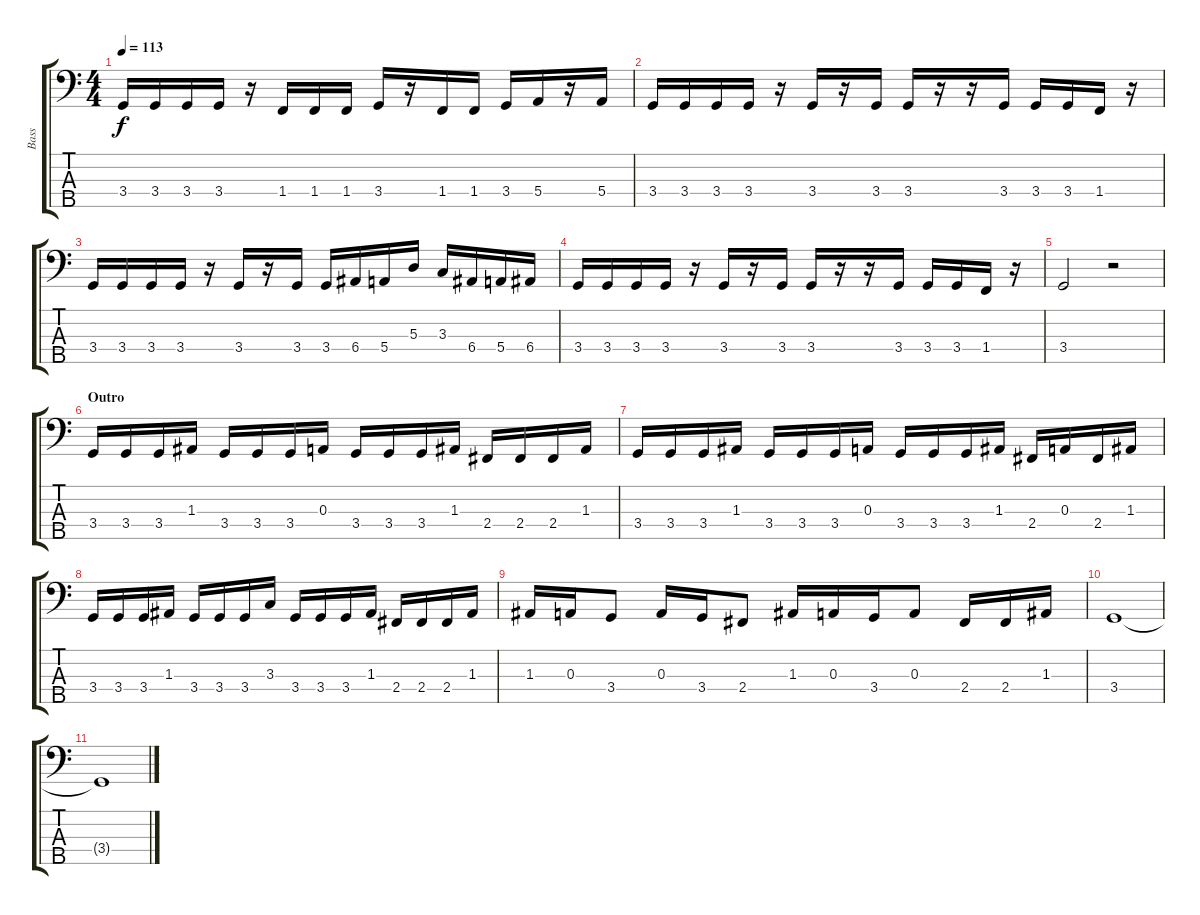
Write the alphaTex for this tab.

\track ("Bass" "Bass") {instrument electricbassfinger}
\staff {score tabs}
\tuning (G2 D2 A1 E1 B0) {hide}
\ts (4 4)
\tempo 113
\clef f4
\ks c
3.4.16{dy f} 3.4.16 3.4.16 3.4.16 r.16 1.4.16 1.4.16 1.4.16 3.4.16 r.16 1.4.16 1.4.16 3.4.16 5.4.16 r.16 5.4.16 |
3.4.16 3.4.16 3.4.16 3.4.16 r.16 3.4.16 r.16 3.4.16 3.4.16 r.16 r.16 3.4.16 3.4.16 3.4.16 1.4.16 r.16 |
3.4.16 3.4.16 3.4.16 3.4.16 r.16 3.4.16 r.16 3.4.16 3.4.16 6.4.16 5.4.16 5.3.16 3.3.16 6.4.16 5.4.16 6.4.16 |
3.4.16 3.4.16 3.4.16 3.4.16 r.16 3.4.16 r.16 3.4.16 3.4.16 r.16 r.16 3.4.16 3.4.16 3.4.16 1.4.16 r.16 |
3.4.2 r.2 |
\section ("" "Outro")
3.4.16 3.4.16 3.4.16 1.3.16 3.4.16 3.4.16 3.4.16 0.3.16 3.4.16 3.4.16 3.4.16 1.3.16 2.4.16 2.4.16 2.4.16 1.3.16 |
3.4.16 3.4.16 3.4.16 1.3.16 3.4.16 3.4.16 3.4.16 0.3.16 3.4.16 3.4.16 3.4.16 1.3.16 2.4.16 0.3.16 2.4.16 1.3.16 |
3.4.16 3.4.16 3.4.16 1.3.16 3.4.16 3.4.16 3.4.16 3.3.16 3.4.16 3.4.16 3.4.16 1.3.16 2.4.16 2.4.16 2.4.16 1.3.16 |
1.3.16 0.3.16 3.4.8 0.3.16 3.4.16 2.4.8 1.3.16 0.3.16 3.4.16 0.3.8 2.4.16 2.4.16 1.3.16 |
3.4.1 |
3.4{t}.1
